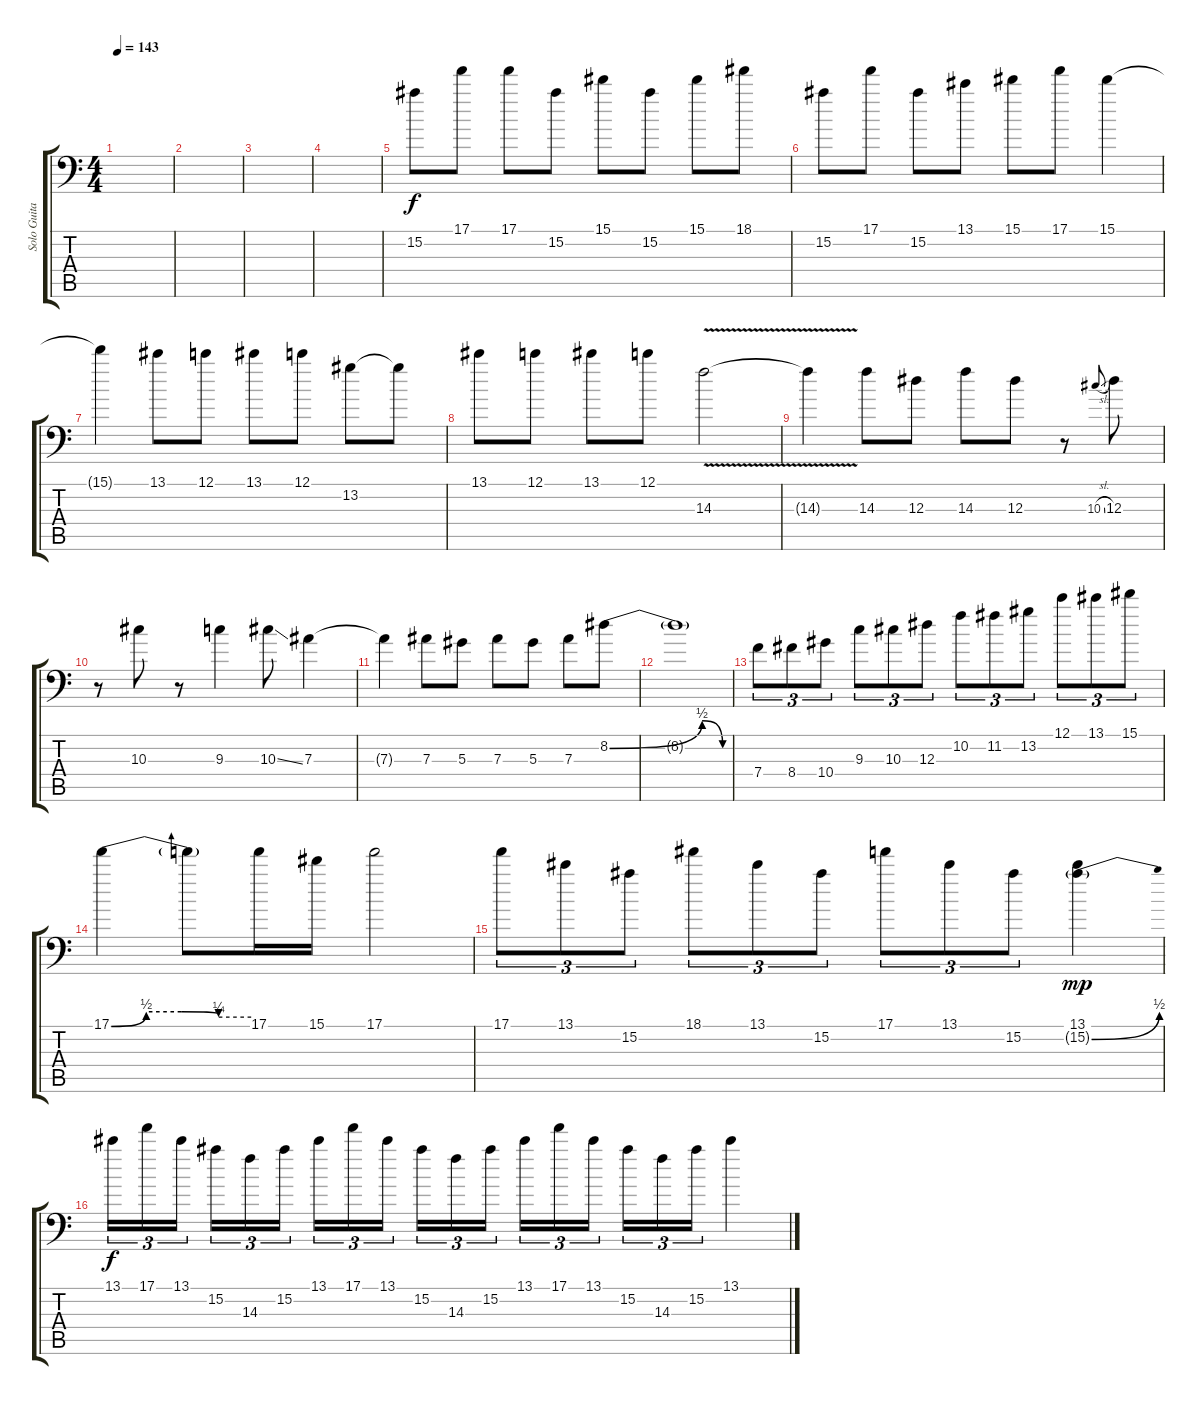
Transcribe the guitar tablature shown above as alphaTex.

\track ("Solo Guitar" "Solo Guita") {instrument distortionguitar}
\staff {score tabs}
\tuning (C4 G3 Eb3 Bb2 F2 Bb1) {hide}
\ts (4 4)
\tempo 143
\clef f4
\ks c
|
|
|
|
15.2.8 17.1.8 17.1.8 15.2.8 15.1.8 15.2.8 15.1.8 18.1.8 |
15.2.8 17.1.8 15.2.8 13.1.8 15.1.8 17.1.8 15.1.4 |
15.1{t}.4 13.1.8 12.1.8 13.1.8 12.1.8 13.2.8 13.2{t}.8 |
13.1.8 12.1.8 13.1.8 12.1.8 14.3{v}.2 |
14.3{t}.4 14.3.8 12.3.8 14.3.8 12.3.8 r.8 10.3{sl}.8{gr onbeat} 12.3.8 |
r.8 10.3.8 r.8 9.3.4 10.3{ss}.8 7.3.4 |
7.3{t}.4 7.3.8 5.3.8 7.3.8 5.3.8 7.3.8 8.2{be (custom 0 0 45 2 55 0 60 0)}.8 |
8.2{t}.1 |
7.4.8{tu (3 2)} 8.4.8{tu (3 2)} 10.4.8{tu (3 2)} 9.3.8{tu (3 2)} 10.3.8{tu (3 2)} 12.3.8{tu (3 2)} 10.2.8{tu (3 2)} 11.2.8{tu (3 2)} 13.2.8{tu (3 2)} 12.1.8{tu (3 2)} 13.1.8{tu (3 2)} 15.1.8{tu (3 2)} |
17.1{be (custom 0 0 15 2 30 2 46 1 60 1)}.4 17.1{t}.8 17.1.16 15.1.16 17.1.2 |
17.1.8{tu (3 2)} 13.1.8{tu (3 2)} 15.2.8{tu (3 2)} 18.1.8{tu (3 2)} 13.1.8{tu (3 2)} 15.2.8{tu (3 2)} 17.1.8{tu (3 2)} 13.1.8{tu (3 2)} 15.2.8{tu (3 2)} (13.1 15.2{be (bend 0 0 60 2) g}).4{dy mp} |
13.1.16{tu (3 2) dy f} 17.1.16{tu (3 2)} 13.1.16{tu (3 2) beam splitsecondary} 15.2.16{tu (3 2)} 14.3.16{tu (3 2)} 15.2.16{tu (3 2)} 13.1.16{tu (3 2)} 17.1.16{tu (3 2)} 13.1.16{tu (3 2) beam splitsecondary} 15.2.16{tu (3 2)} 14.3.16{tu (3 2)} 15.2.16{tu (3 2)} 13.1.16{tu (3 2)} 17.1.16{tu (3 2)} 13.1.16{tu (3 2) beam splitsecondary} 15.2.16{tu (3 2)} 14.3.16{tu (3 2)} 15.2.16{tu (3 2)} 13.1.4
